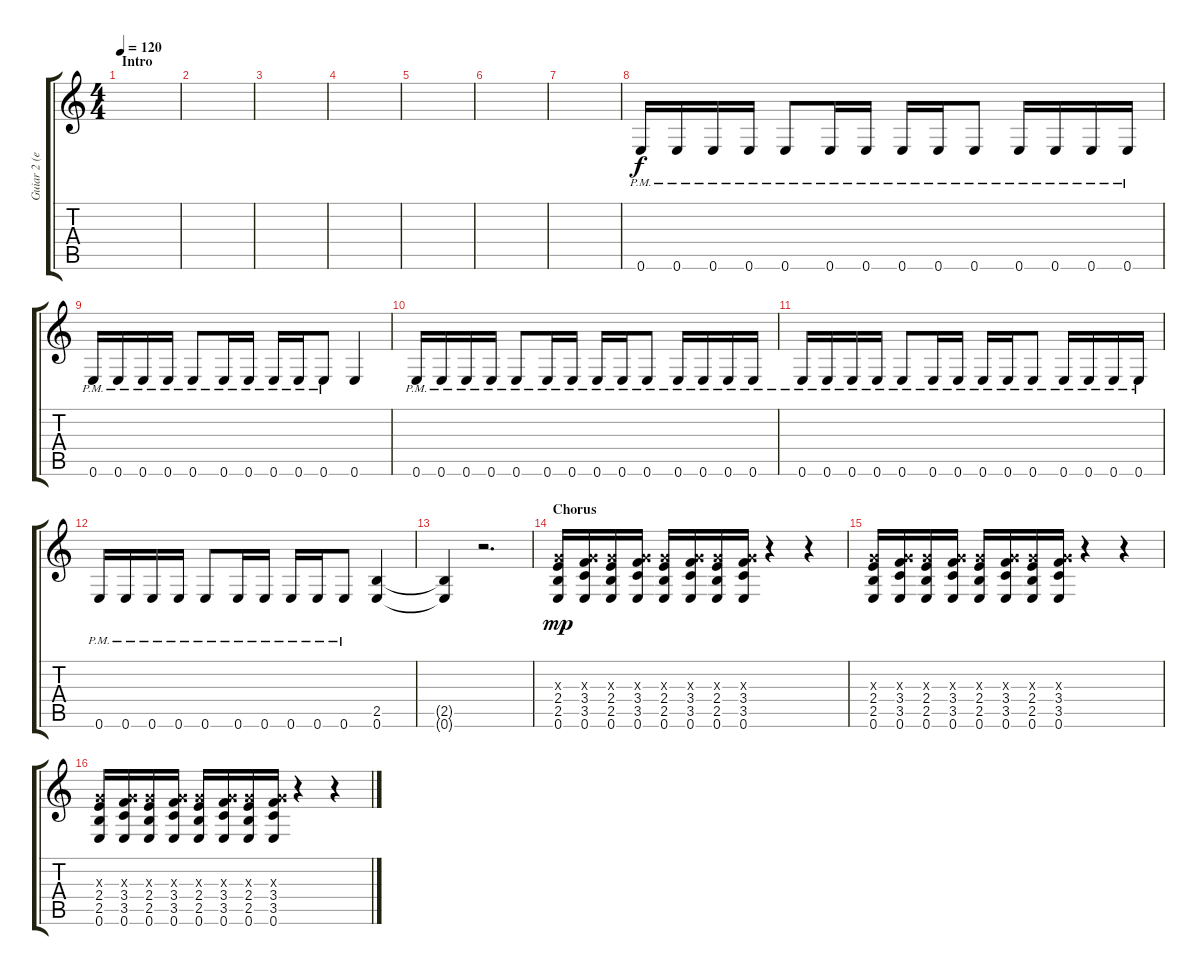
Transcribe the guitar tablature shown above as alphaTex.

\track ("Guiar 2 (electric)" "Guiar 2 (e") {instrument electricguitarmuted}
\staff {score tabs}
\tuning (E4 B3 G3 D3 A2 E2) {hide}
\ts (4 4)
\section ("" "Intro")
\tempo 120
\clef g2
\ks c
|
|
|
|
|
|
|
0.6{pm}.16 0.6{pm}.16 0.6{pm}.16 0.6{pm}.16 0.6{pm}.8 0.6{pm}.16 0.6{pm}.16 0.6{pm}.16 0.6{pm}.16 0.6{pm}.8 0.6{pm}.16 0.6{pm}.16 0.6{pm}.16 0.6{pm}.16 |
0.6{pm}.16 0.6{pm}.16 0.6{pm}.16 0.6{pm}.16 0.6{pm}.8 0.6{pm}.16 0.6{pm}.16 0.6{pm}.16 0.6{pm}.16 0.6{pm}.8 0.6.4 |
0.6{pm}.16 0.6{pm}.16 0.6{pm}.16 0.6{pm}.16 0.6{pm}.8 0.6{pm}.16 0.6{pm}.16 0.6{pm}.16 0.6{pm}.16 0.6{pm}.8 0.6{pm}.16 0.6{pm}.16 0.6{pm}.16 0.6{pm}.16 |
0.6{pm}.16 0.6{pm}.16 0.6{pm}.16 0.6{pm}.16 0.6{pm}.8 0.6{pm}.16 0.6{pm}.16 0.6{pm}.16 0.6{pm}.16 0.6{pm}.8 0.6{pm}.16 0.6{pm}.16 0.6{pm}.16 0.6{pm}.16 |
0.6{pm}.16 0.6{pm}.16 0.6{pm}.16 0.6{pm}.16 0.6{pm}.8 0.6{pm}.16 0.6{pm}.16 0.6{pm}.16 0.6{pm}.16 0.6{pm}.8 (2.5 0.6).4{dy f} |
(2.5{t} 0.6{t}).4 r.2{d} |
\section ("" "Chorus")
(0.3{x} 2.4 2.5 0.6).16{dy mp} (0.3{x} 3.4 3.5 0.6).16 (0.3{x} 2.4 2.5 0.6).16 (0.3{x} 3.4 3.5 0.6).16 (0.3{x} 2.4 2.5 0.6).16 (0.3{x} 3.4 3.5 0.6).16 (0.3{x} 2.4 2.5 0.6).16 (0.3{x} 3.4 3.5 0.6).16 r.4 r.4 |
(0.3{x} 2.4 2.5 0.6).16 (0.3{x} 3.4 3.5 0.6).16 (0.3{x} 2.4 2.5 0.6).16 (0.3{x} 3.4 3.5 0.6).16 (0.3{x} 2.4 2.5 0.6).16 (0.3{x} 3.4 3.5 0.6).16 (0.3{x} 2.4 2.5 0.6).16 (0.3{x} 3.4 3.5 0.6).16 r.4 r.4 |
(0.3{x} 2.4 2.5 0.6).16 (0.3{x} 3.4 3.5 0.6).16 (0.3{x} 2.4 2.5 0.6).16 (0.3{x} 3.4 3.5 0.6).16 (0.3{x} 2.4 2.5 0.6).16 (0.3{x} 3.4 3.5 0.6).16 (0.3{x} 2.4 2.5 0.6).16 (0.3{x} 3.4 3.5 0.6).16 r.4 r.4
